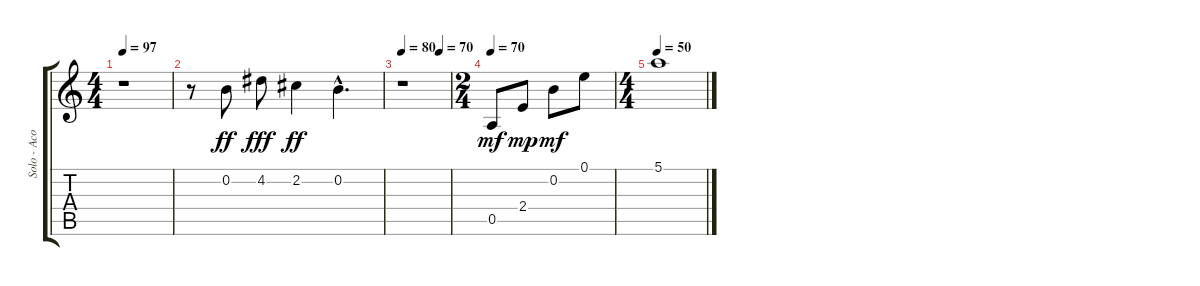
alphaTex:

\track ("Solo - Acoustic Nylon Guitar" "Solo - Aco") {instrument acousticguitarnylon}
\staff {score tabs}
\tuning (E4 B3 G3 D3 A2 E2) {hide}
\ts (4 4)
\tempo 97
\clef g2
\ks c
r.1{dy ff} |
r.8 0.2.8 4.2.8{dy fff} 2.2.4{dy ff} 0.2{hac}.4{d} |
\tempo 80
\tempo (70 0.78125)
r.1 |
\ts (2 4)
\tempo 70
0.5.8{dy mf} 2.4.8{dy mp} 0.2.8{dy mf} 0.1.8 |
\ts (4 4)
\tempo 50
5.1.1
